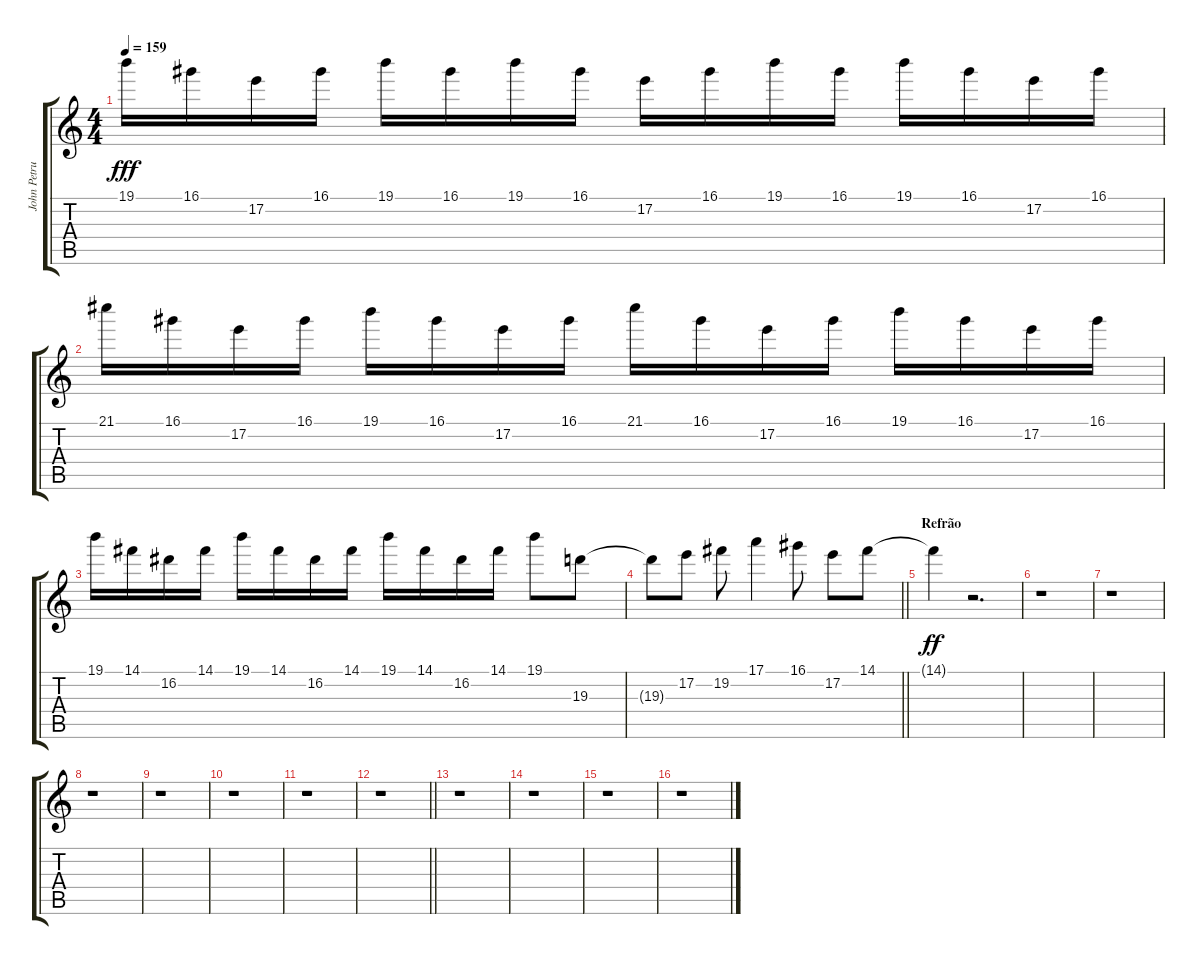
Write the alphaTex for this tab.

\track ("John Petrucci Rhythm" "John Petru") {instrument distortionguitar}
\staff {score tabs}
\tuning (E4 B3 G3 D3 A2 E2) {hide}
\ts (4 4)
\tempo 159
\clef g2
\ks c
19.1.16{dy fff} 16.1.16 17.2.16 16.1.16 19.1.16 16.1.16 19.1.16 16.1.16 17.2.16 16.1.16 19.1.16 16.1.16 19.1.16 16.1.16 17.2.16 16.1.16 |
21.1.16 16.1.16 17.2.16 16.1.16 19.1.16 16.1.16 17.2.16 16.1.16 21.1.16 16.1.16 17.2.16 16.1.16 19.1.16 16.1.16 17.2.16 16.1.16 |
19.1.16 14.1.16 16.2.16 14.1.16 19.1.16 14.1.16 16.2.16 14.1.16 19.1.16 14.1.16 16.2.16 14.1.16 19.1.8 19.3.8 |
\barLineRight lightlight
19.3{t}.8 17.2.8 19.2.8 17.1.4 16.1.8 17.2.8 14.1.8 |
\section ("" "Refrão")
14.1{t}.4{dy ff} r.2{d} |
r.1 |
r.1 |
r.1 |
r.1 |
r.1 |
r.1 |
\barLineRight lightlight
r.1 |
r.1 |
r.1 |
r.1 |
r.1
